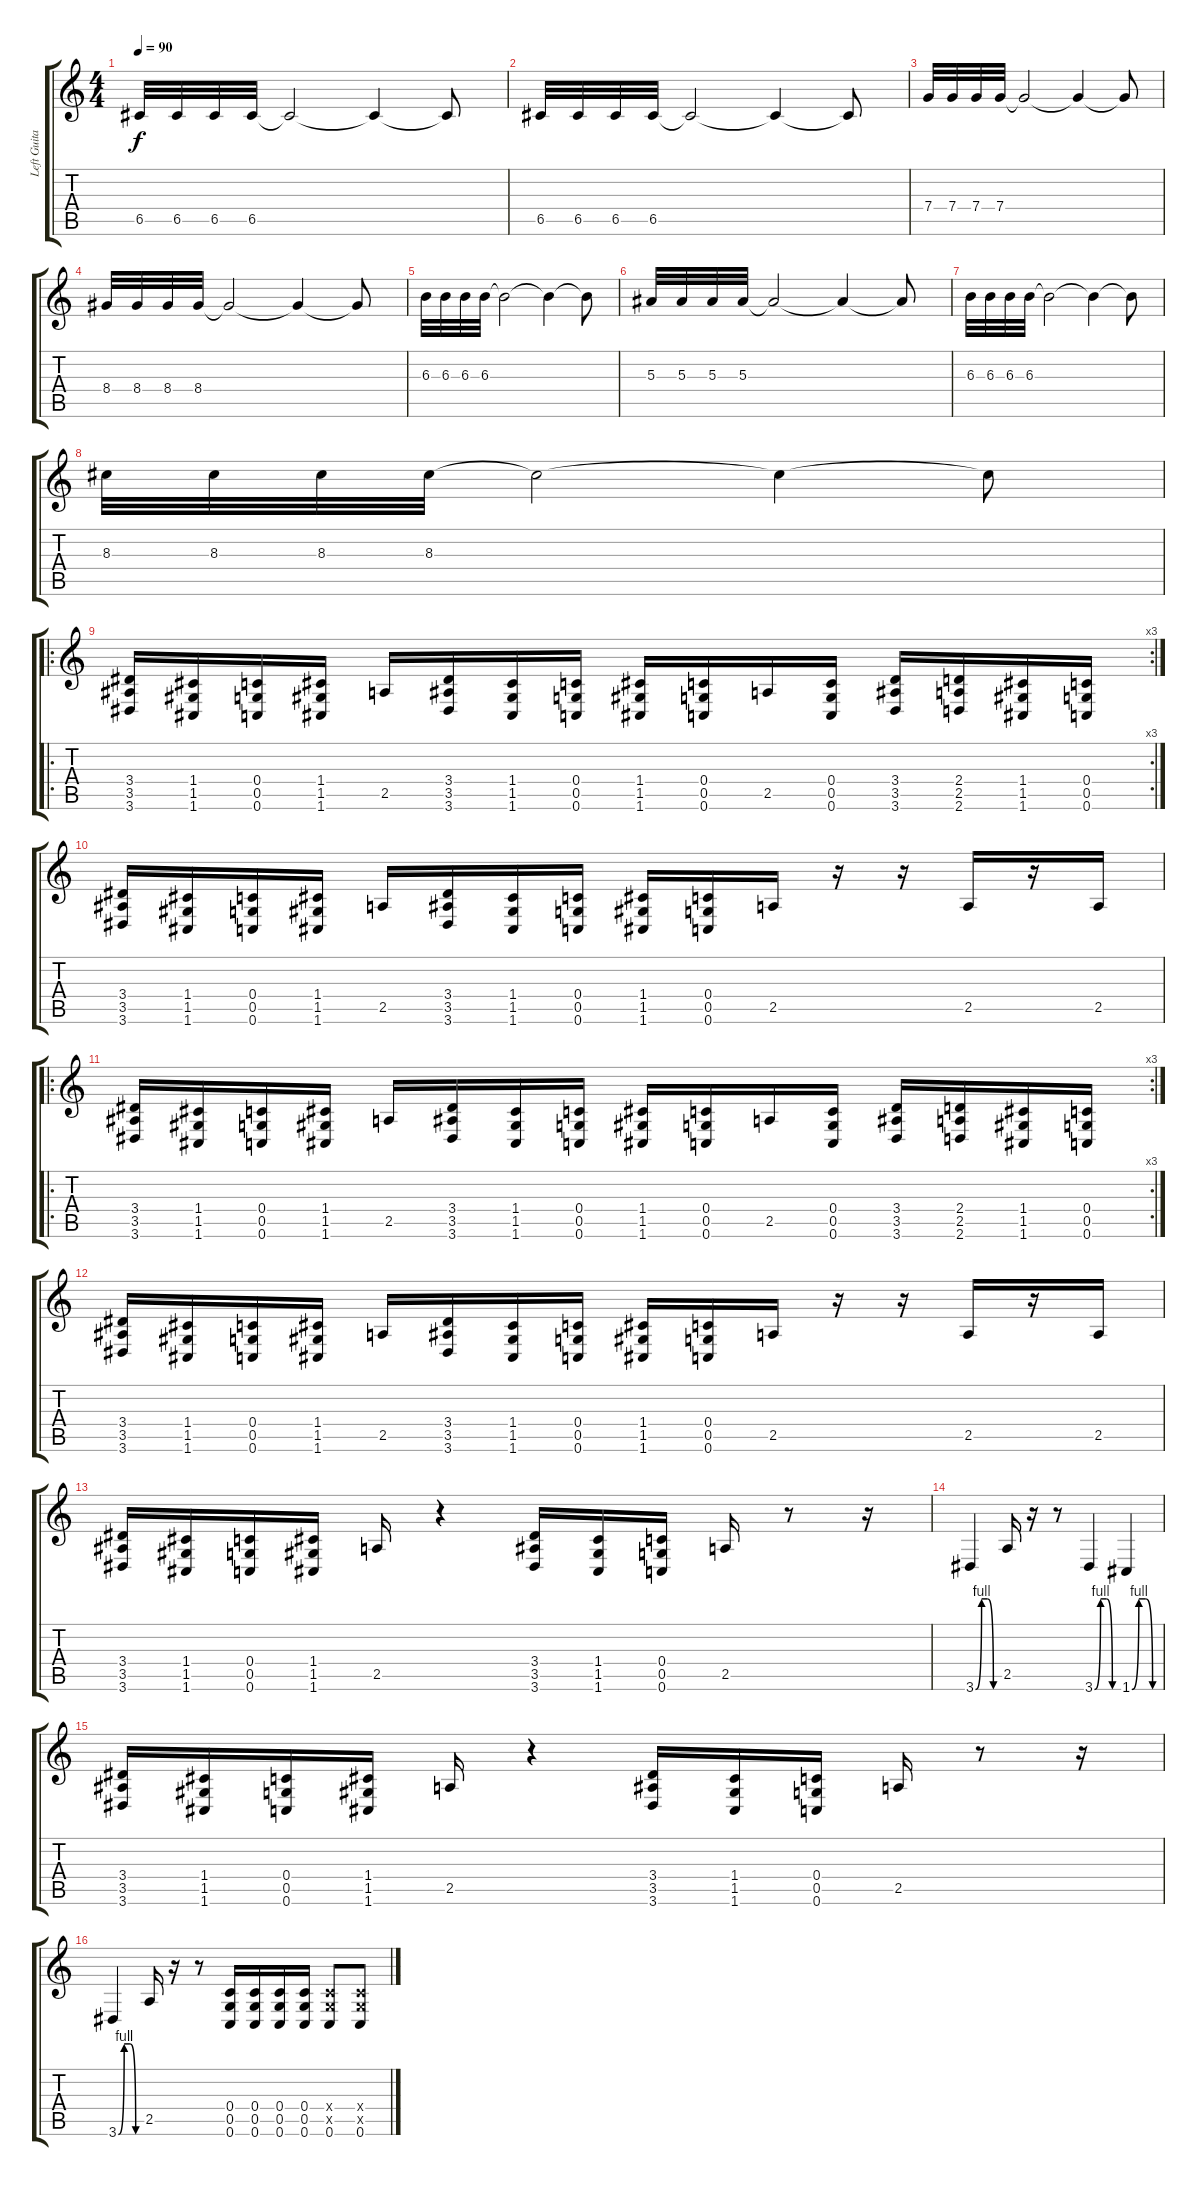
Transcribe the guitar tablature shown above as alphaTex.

\track ("Left Guitar" "Left Guita") {instrument distortionguitar}
\staff {score tabs}
\tuning (D4 A3 F3 C3 G2 C2) {hide}
\ts (4 4)
\tempo 90
\clef g2
\ks c
6.5.32{dy f instrument distortionguitar} 6.5.32 6.5.32 6.5.32 6.5{t}.2 6.5{t}.4 6.5{t}.8 |
6.5.32 6.5.32 6.5.32 6.5.32 6.5{t}.2 6.5{t}.4 6.5{t}.8 |
7.4.32 7.4.32 7.4.32 7.4.32 7.4{t}.2 7.4{t}.4 7.4{t}.8 |
8.4.32 8.4.32 8.4.32 8.4.32 8.4{t}.2 8.4{t}.4 8.4{t}.8 |
6.3.32 6.3.32 6.3.32 6.3.32 6.3{t}.2 6.3{t}.4 6.3{t}.8 |
5.3.32 5.3.32 5.3.32 5.3.32 5.3{t}.2 5.3{t}.4 5.3{t}.8 |
6.3.32 6.3.32 6.3.32 6.3.32 6.3{t}.2 6.3{t}.4 6.3{t}.8 |
8.3.32 8.3.32 8.3.32 8.3.32 8.3{t}.2 8.3{t}.4 8.3{t}.8 |
\ro
\rc 3
(3.4 3.5 3.6).16 (1.4 1.5 1.6).16 (0.4 0.5 0.6).16 (1.4 1.5 1.6).16 2.5.16 (3.4 3.5 3.6).16 (1.4 1.5 1.6).16 (0.4 0.5 0.6).16 (1.4 1.5 1.6).16 (0.4 0.5 0.6).16 2.5.16 (0.4 0.5 0.6).16 (3.4 3.5 3.6).16 (2.4 2.5 2.6).16 (1.4 1.5 1.6).16 (0.4 0.5 0.6).16 |
(3.4 3.5 3.6).16 (1.4 1.5 1.6).16 (0.4 0.5 0.6).16 (1.4 1.5 1.6).16 2.5.16 (3.4 3.5 3.6).16 (1.4 1.5 1.6).16 (0.4 0.5 0.6).16 (1.4 1.5 1.6).16 (0.4 0.5 0.6).16 2.5.16 r.16 r.16 2.5.16 r.16 2.5.16 |
\ro
\rc 3
(3.4 3.5 3.6).16 (1.4 1.5 1.6).16 (0.4 0.5 0.6).16 (1.4 1.5 1.6).16 2.5.16 (3.4 3.5 3.6).16 (1.4 1.5 1.6).16 (0.4 0.5 0.6).16 (1.4 1.5 1.6).16 (0.4 0.5 0.6).16 2.5.16 (0.4 0.5 0.6).16 (3.4 3.5 3.6).16 (2.4 2.5 2.6).16 (1.4 1.5 1.6).16 (0.4 0.5 0.6).16 |
(3.4 3.5 3.6).16 (1.4 1.5 1.6).16 (0.4 0.5 0.6).16 (1.4 1.5 1.6).16 2.5.16 (3.4 3.5 3.6).16 (1.4 1.5 1.6).16 (0.4 0.5 0.6).16 (1.4 1.5 1.6).16 (0.4 0.5 0.6).16 2.5.16 r.16 r.16 2.5.16 r.16 2.5.16 |
(3.4 3.5 3.6).16 (1.4 1.5 1.6).16 (0.4 0.5 0.6).16 (1.4 1.5 1.6).16 2.5.16 r.4 (3.4 3.5 3.6).16 (1.4 1.5 1.6).16 (0.4 0.5 0.6).16 2.5.16 r.8 r.16 |
3.6{be (custom 0 0 15 4 30 4 45 0 60 0)}.4 2.5.16 r.16 r.8 3.6{be (custom 0 0 15 4 30 4 45 0 60 0)}.4 1.6{be (custom 0 0 15 4 30 4 45 0 60 0)}.4 |
(3.4 3.5 3.6).16 (1.4 1.5 1.6).16 (0.4 0.5 0.6).16 (1.4 1.5 1.6).16 2.5.16 r.4 (3.4 3.5 3.6).16 (1.4 1.5 1.6).16 (0.4 0.5 0.6).16 2.5.16 r.8 r.16 |
3.6{be (custom 0 0 15 4 30 4 45 0 60 0)}.4 2.5.16 r.16 r.8 (0.4 0.5 0.6).16 (0.4 0.5 0.6).16 (0.4 0.5 0.6).16 (0.4 0.5 0.6).16 (0.4{x} 0.5{x} 0.6).8 (0.4{x} 0.5{x} 0.6).8
